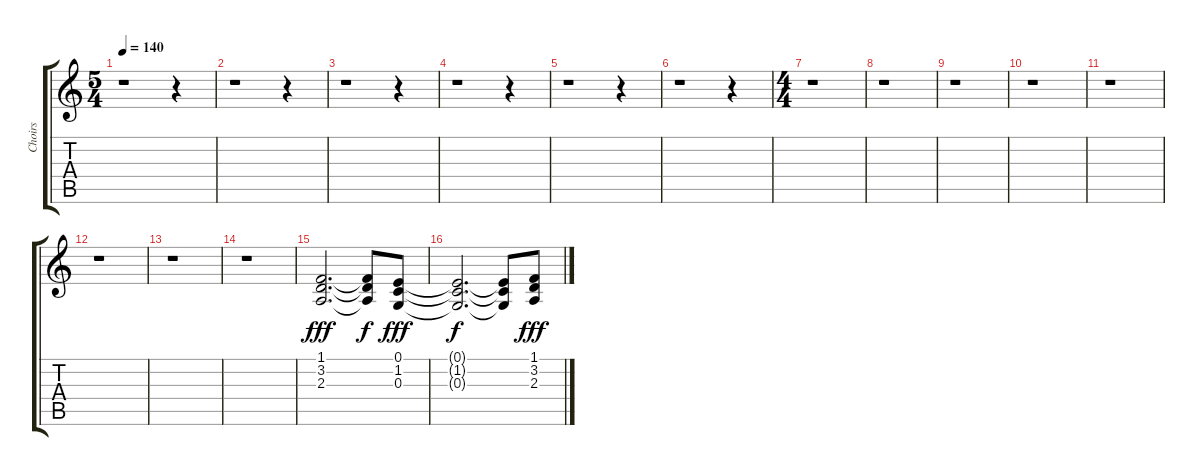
\track ("Choirs" "Choirs") {instrument choiraahs}
\staff {score tabs}
\tuning (E4 B3 G3 D3 A2 E2) {hide}
\ts (5 4)
\tempo 140
\clef g2
\ks c
r.1{dy fff} r.4 |
r.1 r.4 |
r.1 r.4 |
r.1 r.4 |
r.1 r.4 |
r.1 r.4 |
\ts (4 4)
r.1 |
r.1 |
r.1 |
r.1 |
r.1 |
r.1 |
r.1 |
r.1 |
(1.1 3.2 2.3).2{d} (1.1{t} 3.2{t} 2.3{t}).8{dy f} (0.1 1.2 0.3).8{dy fff} |
(0.1{t} 1.2{t} 0.3{t}).2{d dy f} (0.1{t} 1.2{t} 0.3{t}).8 (1.1 3.2 2.3).8{dy fff}
